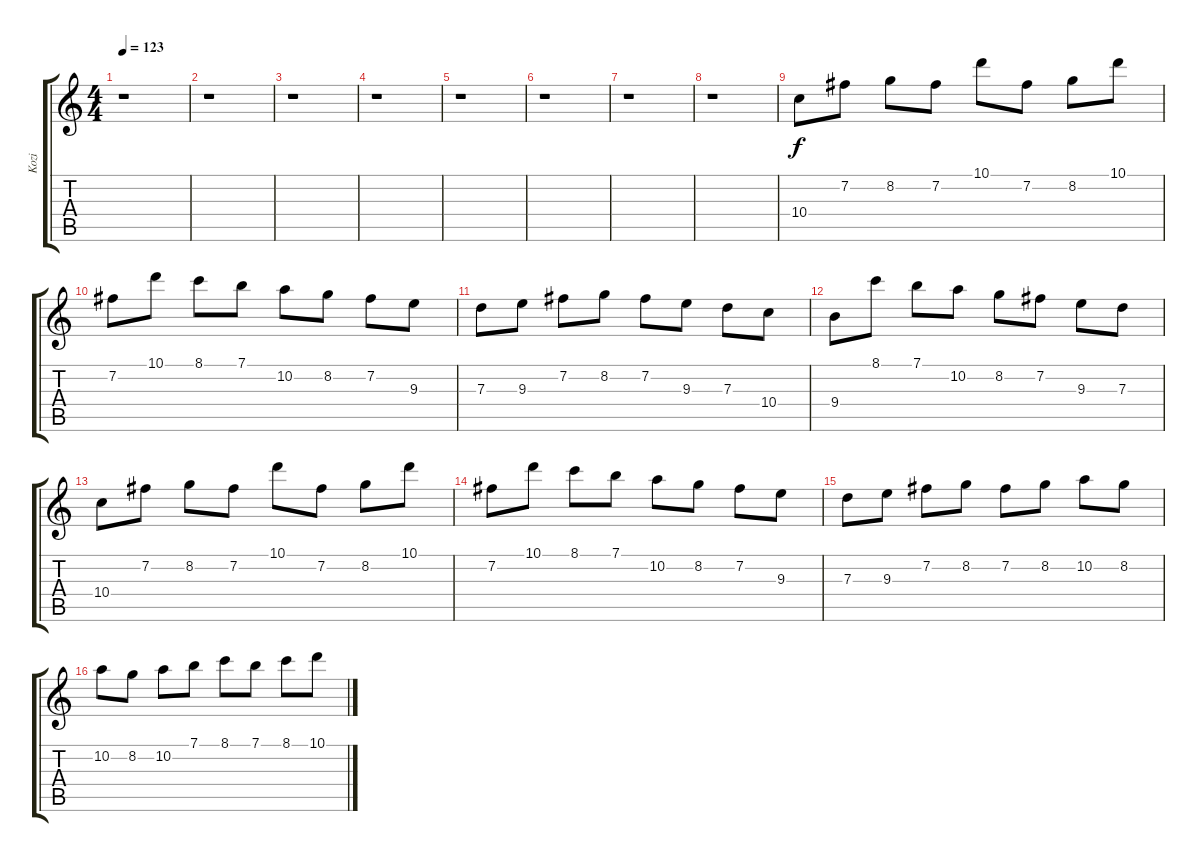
\track ("Kozi" "Kozi") {instrument acousticguitarnylon}
\staff {score tabs}
\tuning (E4 B3 G3 D3 A2 E2) {hide}
\ts (4 4)
\tempo 123
\clef g2
\ks c
r.1{dy f instrument acousticguitarnylon} |
r.1 |
r.1 |
r.1 |
r.1 |
r.1 |
r.1 |
r.1 |
10.4.8 7.2.8 8.2.8 7.2.8 10.1.8 7.2.8 8.2.8 10.1.8 |
7.2.8 10.1.8 8.1.8 7.1.8 10.2.8 8.2.8 7.2.8 9.3.8 |
7.3.8 9.3.8 7.2.8 8.2.8 7.2.8 9.3.8 7.3.8 10.4.8 |
9.4.8 8.1.8 7.1.8 10.2.8 8.2.8 7.2.8 9.3.8 7.3.8 |
10.4.8 7.2.8 8.2.8 7.2.8 10.1.8 7.2.8 8.2.8 10.1.8 |
7.2.8 10.1.8 8.1.8 7.1.8 10.2.8 8.2.8 7.2.8 9.3.8 |
7.3.8 9.3.8 7.2.8 8.2.8 7.2.8 8.2.8 10.2.8 8.2.8 |
10.2.8 8.2.8 10.2.8 7.1.8 8.1.8 7.1.8 8.1.8 10.1.8
